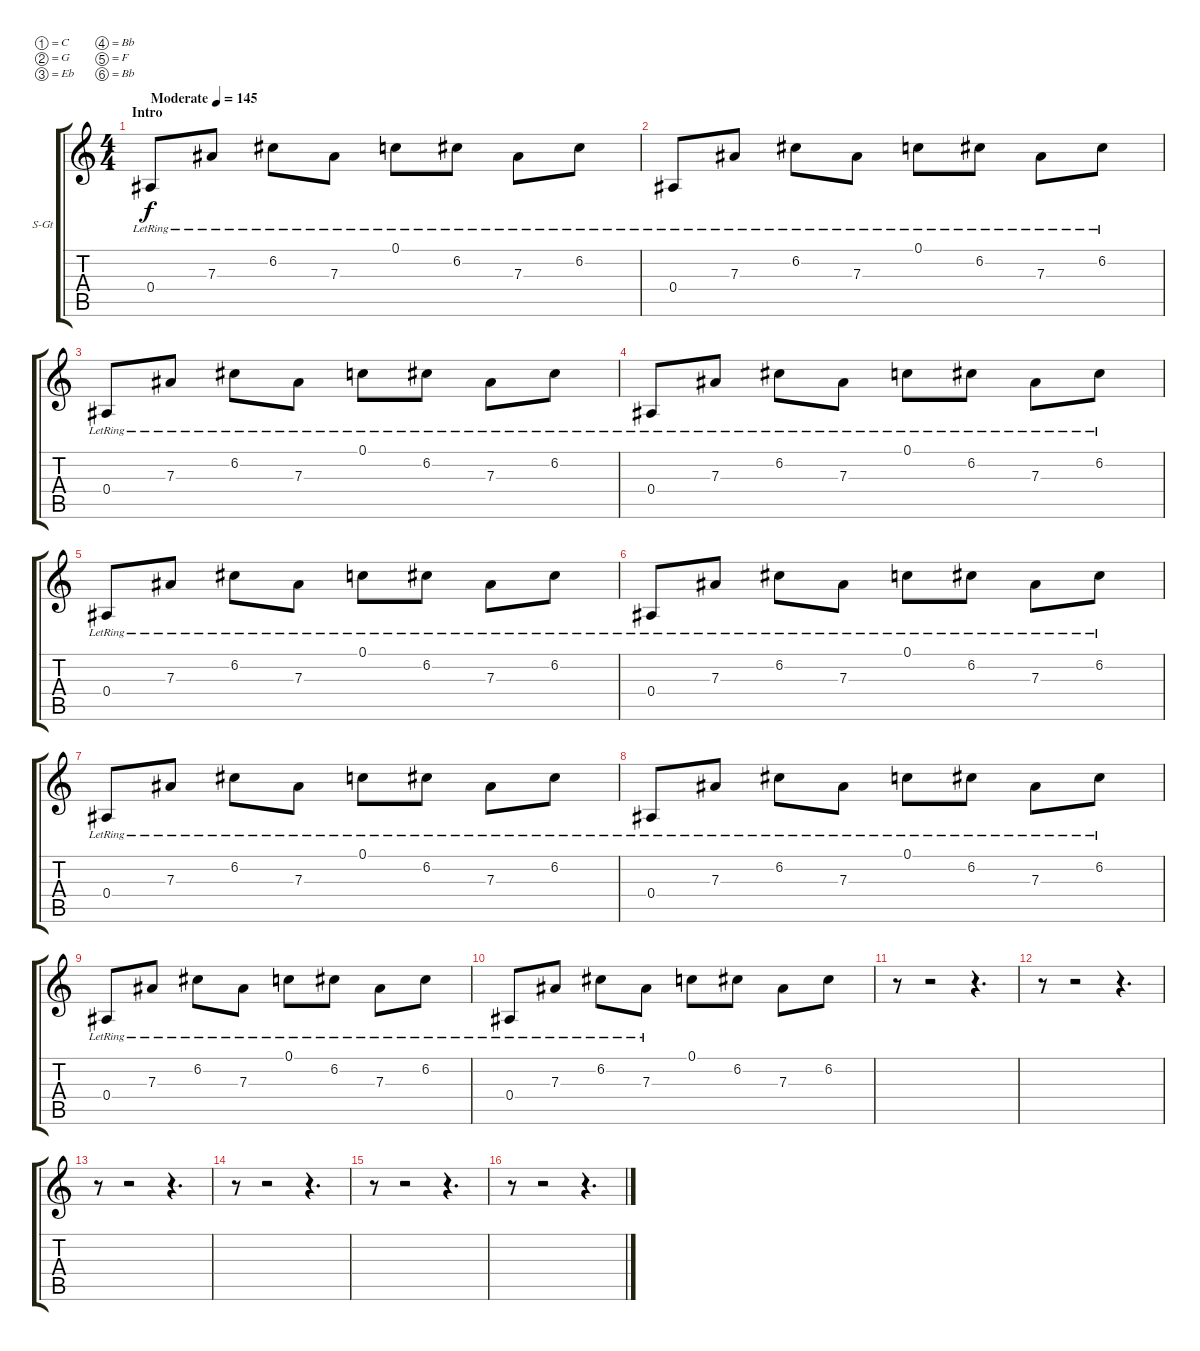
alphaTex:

\bracketExtendMode groupsimilarinstruments
\firstSystemTrackNameOrientation horizontal
\otherSystemsTrackNameOrientation horizontal
\track ("Clean Intro+Outro Lead" "S-Gt") {instrument acousticguitarsteel}
\staff {score tabs}
\tuning (C4 G3 Eb3 Bb2 F2 Bb1)
\ts (4 4)
\beaming (8 2 2 2 2)
\section ("" "Intro")
\tempo (145 "Moderate")
\clef g2
\ks c
0.4{lr}.8{dy f instrument acousticguitarsteel} 7.3{lr}.8 6.2{lr}.8 7.3{lr}.8 0.1{lr}.8 6.2{lr}.8 7.3{lr}.8 6.2{lr}.8 |
0.4{lr}.8 7.3{lr}.8 6.2{lr}.8 7.3{lr}.8 0.1{lr}.8 6.2{lr}.8 7.3{lr}.8 6.2{lr}.8 |
0.4{lr}.8 7.3{lr}.8 6.2{lr}.8 7.3{lr}.8 0.1{lr}.8 6.2{lr}.8 7.3{lr}.8 6.2{lr}.8 |
0.4{lr}.8 7.3{lr}.8 6.2{lr}.8 7.3{lr}.8 0.1{lr}.8 6.2{lr}.8 7.3{lr}.8 6.2{lr}.8 |
0.4{lr}.8 7.3{lr}.8 6.2{lr}.8 7.3{lr}.8 0.1{lr}.8 6.2{lr}.8 7.3{lr}.8 6.2{lr}.8 |
0.4{lr}.8 7.3{lr}.8 6.2{lr}.8 7.3{lr}.8 0.1{lr}.8 6.2{lr}.8 7.3{lr}.8 6.2{lr}.8 |
0.4{lr}.8 7.3{lr}.8 6.2{lr}.8 7.3{lr}.8 0.1{lr}.8 6.2{lr}.8 7.3{lr}.8 6.2{lr}.8 |
0.4{lr}.8 7.3{lr}.8 6.2{lr}.8 7.3{lr}.8 0.1{lr}.8 6.2{lr}.8 7.3{lr}.8 6.2{lr}.8 |
0.4{lr}.8 7.3{lr}.8 6.2{lr}.8 7.3{lr}.8 0.1{lr}.8 6.2{lr}.8 7.3{lr}.8 6.2{lr}.8 |
0.4{lr}.8 7.3{lr}.8 6.2{lr}.8 7.3{lr}.8 0.1.8 6.2.8 7.3.8 6.2.8 |
r.8 r.2 r.4{d} |
r.8 r.2 r.4{d} |
r.8 r.2 r.4{d} |
r.8 r.2 r.4{d} |
r.8 r.2 r.4{d} |
r.8 r.2 r.4{d}
